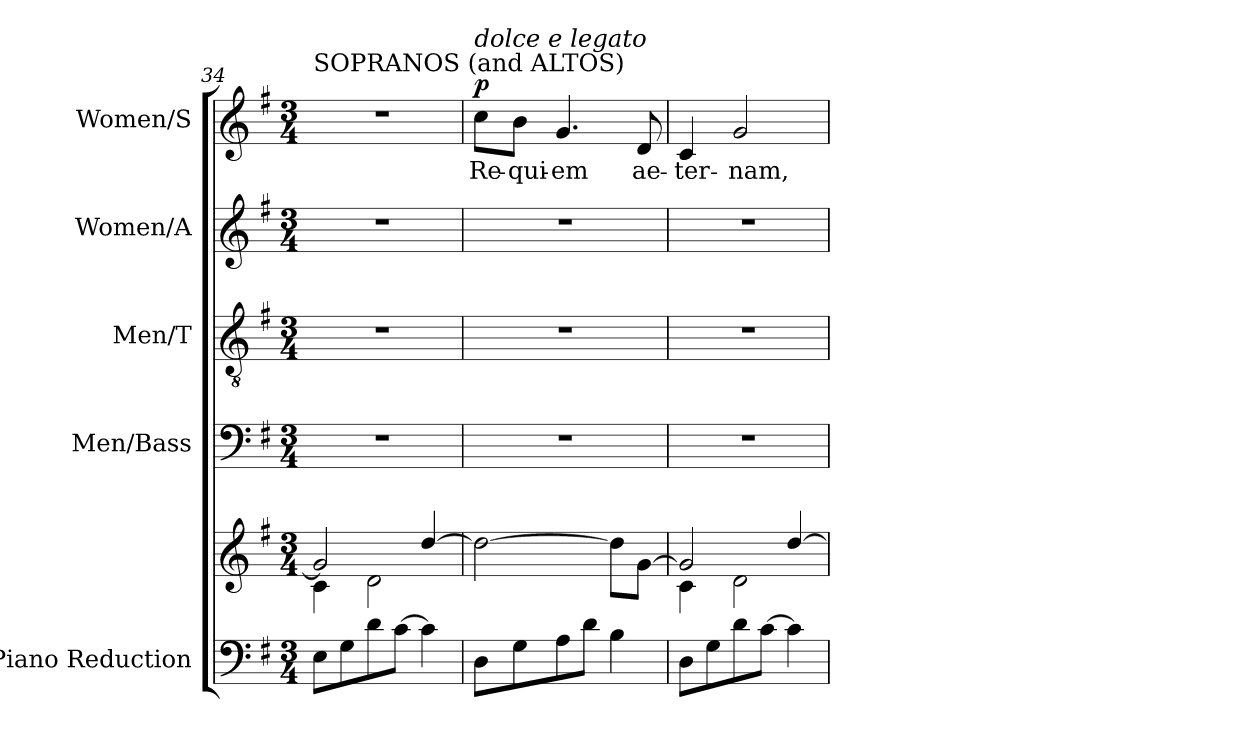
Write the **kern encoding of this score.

**kern	**kern	**kern	**kern	**kern	**kern	**text	**dynam
*part5	*part5	*part4	*part3	*part2	*part1	*part1	*part1
*staff6	*staff5	*staff4	*staff3	*staff2	*staff1	*staff1	*staff1
*I"Piano Reduction	*	*I"Men/Bass	*I"Men/T	*I"Women/A	*I"Women/S	*	*
*I'Pno	*	*	*	*	*	*	*
!!LO:PB:g=z
*clefF4	*clefG2	*clefF4	*clefGv2	*clefG2	*clefG2	*	*
*k[f#]	*k[f#]	*k[f#]	*k[f#]	*k[f#]	*k[f#]	*	*
*M3/4	*M3/4	*M3/4	*M3/4	*M3/4	*M3/4	*	*
=34	=34	=34	=34	=34	=34	=34	=34
*	*^	*	*	*	*	*	*
!	!	!	!	!	!	!LO:TX:a:t=SOPRANOS (and ALTOS)	!	!
8E\L	2g/]	4c\	2.r	2.r	2.r	2.r	.	.
8G\	.	.	.	.	.	.	.	.
8d\	.	2d\	.	.	.	.	.	.
[8c\J	.	.	.	.	.	.	.	.
4c\]	[4dd/	.	.	.	.	.	.	.
*	*v	*v	*	*	*	*	*	*
=35	=35	=35	=35	=35	=35	=35	=35
!	!	!	!	!	!LO:TX:a:i:t=dolce e legato	!	!
!	!	!	!	!	!	!LO:LY:b	!LO:DY:a
8D\L	2dd\_	2.r	2.r	2.r	8cc\L	Re-	p
!	!	!	!	!	!	!LO:LY:b	!
8G\	.	.	.	.	8b\J	-qui-	.
!	!	!	!	!	!	!LO:LY:b	!
8A\	.	.	.	.	4.g/	-em	.
8d\J	.	.	.	.	.	.	.
4B\	8dd\L]	.	.	.	.	.	.
!	!	!	!	!	!	!LO:LY:b	!
.	[8g\J	.	.	.	8d/	ae-	.
=36	=36	=36	=36	=36	=36	=36	=36
*	*^	*	*	*	*	*	*
!	!	!	!	!	!	!	!LO:LY:b	!
8D\L	2g/]	4c\	2.r	2.r	2.r	4c/	-ter-	.
8G\	.	.	.	.	.	.	.	.
!	!	!	!	!	!	!	!LO:LY:b	!
8d\	.	2d\	.	.	.	2g/	-nam,	.
[8c\J	.	.	.	.	.	.	.	.
4c\]	[4dd/	.	.	.	.	.	.	.
*	*v	*v	*	*	*	*	*	*
=	=	=	=	=	=	=	=
*-	*-	*-	*-	*-	*-	*-	*-
